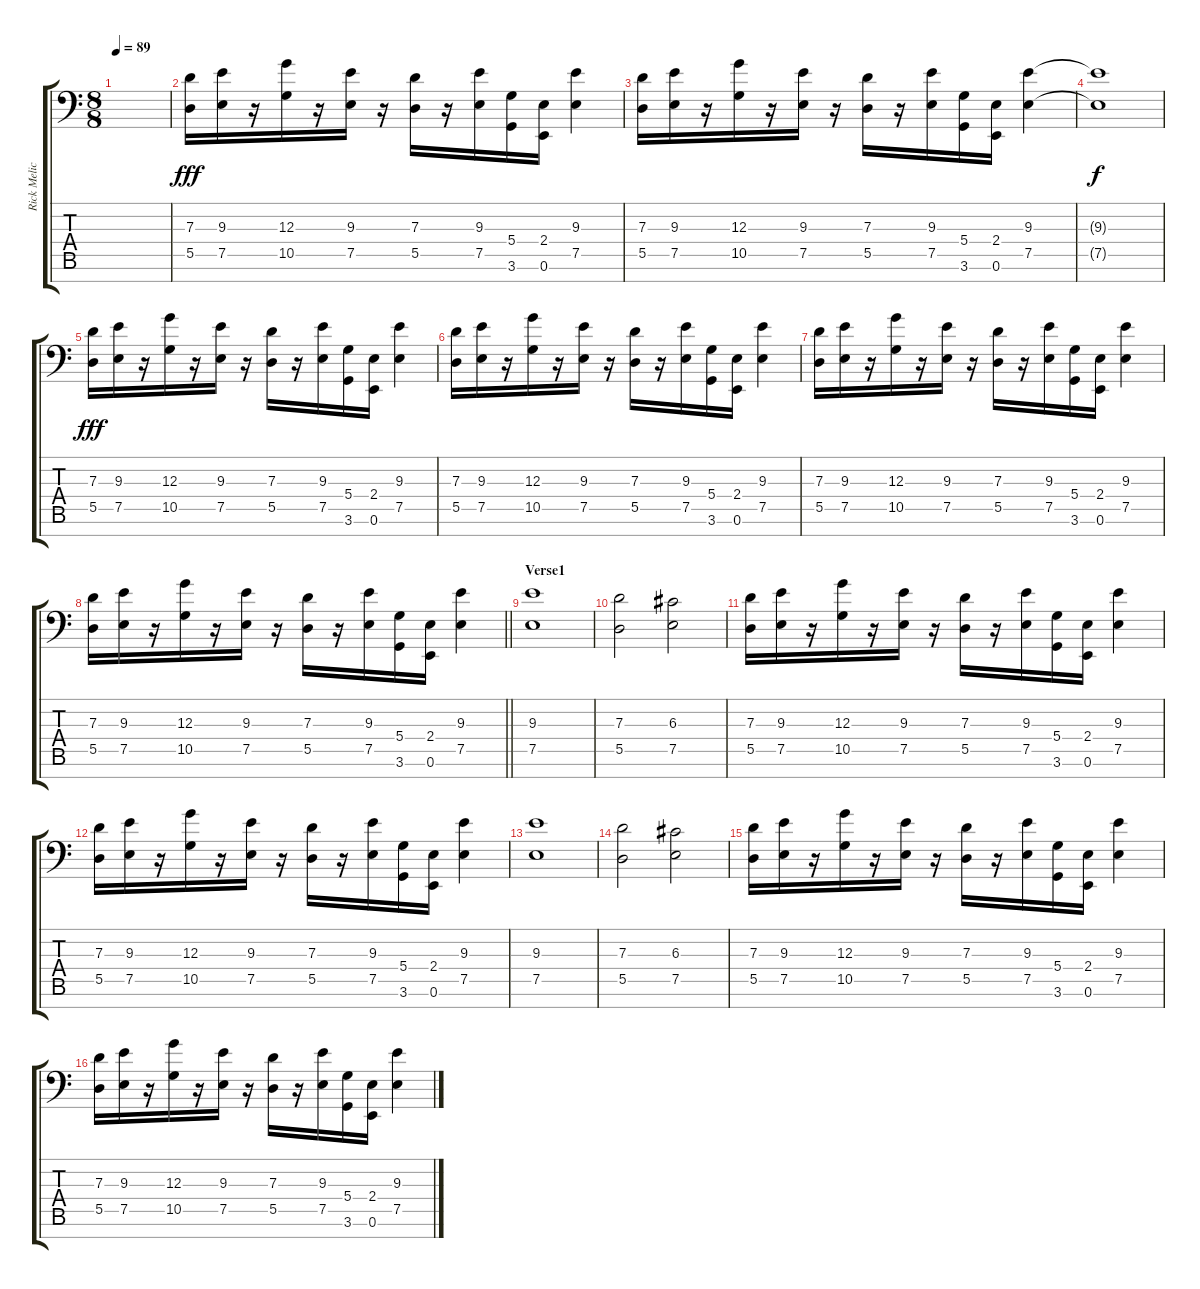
\track ("Rick Melick Keyboards" "Rick Melic") {instrument drawbarorgan}
\staff {score tabs}
\tuning (E4 B3 G3 D3 A2 E2 E1) {hide}
\ts (8 8)
\tempo 89
\clef f4
\ks c
|
(7.3 5.5).16{dy fff volume 16 instrument drawbarorgan} (9.3 7.5).16 r.16 (12.3 10.5).16 r.16 (9.3 7.5).16 r.16 (7.3 5.5).16 r.16 (9.3 7.5).16 (5.4 3.6).16 (2.4 0.6).16 (9.3 7.5).4 |
(7.3 5.5).16 (9.3 7.5).16 r.16 (12.3 10.5).16 r.16 (9.3 7.5).16 r.16 (7.3 5.5).16 r.16 (9.3 7.5).16 (5.4 3.6).16 (2.4 0.6).16 (9.3 7.5).4 |
(9.3{t} 7.5{t}).1{dy f} |
(7.3 5.5).16{dy fff} (9.3 7.5).16 r.16 (12.3 10.5).16 r.16 (9.3 7.5).16 r.16 (7.3 5.5).16 r.16 (9.3 7.5).16 (5.4 3.6).16 (2.4 0.6).16 (9.3 7.5).4 |
(7.3 5.5).16 (9.3 7.5).16 r.16 (12.3 10.5).16 r.16 (9.3 7.5).16 r.16 (7.3 5.5).16 r.16 (9.3 7.5).16 (5.4 3.6).16 (2.4 0.6).16 (9.3 7.5).4 |
(7.3 5.5).16 (9.3 7.5).16 r.16 (12.3 10.5).16 r.16 (9.3 7.5).16 r.16 (7.3 5.5).16 r.16 (9.3 7.5).16 (5.4 3.6).16 (2.4 0.6).16 (9.3 7.5).4 |
\barLineRight lightlight
(7.3 5.5).16 (9.3 7.5).16 r.16 (12.3 10.5).16 r.16 (9.3 7.5).16 r.16 (7.3 5.5).16 r.16 (9.3 7.5).16 (5.4 3.6).16 (2.4 0.6).16 (9.3 7.5).4 |
\section ("" "Verse1")
(9.3 7.5).1 |
(7.3 5.5).2 (6.3 7.5).2 |
(7.3 5.5).16 (9.3 7.5).16 r.16 (12.3 10.5).16 r.16 (9.3 7.5).16 r.16 (7.3 5.5).16 r.16 (9.3 7.5).16 (5.4 3.6).16 (2.4 0.6).16 (9.3 7.5).4 |
(7.3 5.5).16 (9.3 7.5).16 r.16 (12.3 10.5).16 r.16 (9.3 7.5).16 r.16 (7.3 5.5).16 r.16 (9.3 7.5).16 (5.4 3.6).16 (2.4 0.6).16 (9.3 7.5).4 |
(9.3 7.5).1 |
(7.3 5.5).2 (6.3 7.5).2 |
(7.3 5.5).16 (9.3 7.5).16 r.16 (12.3 10.5).16 r.16 (9.3 7.5).16 r.16 (7.3 5.5).16 r.16 (9.3 7.5).16 (5.4 3.6).16 (2.4 0.6).16 (9.3 7.5).4 |
(7.3 5.5).16 (9.3 7.5).16 r.16 (12.3 10.5).16 r.16 (9.3 7.5).16 r.16 (7.3 5.5).16 r.16 (9.3 7.5).16 (5.4 3.6).16 (2.4 0.6).16 (9.3 7.5).4
